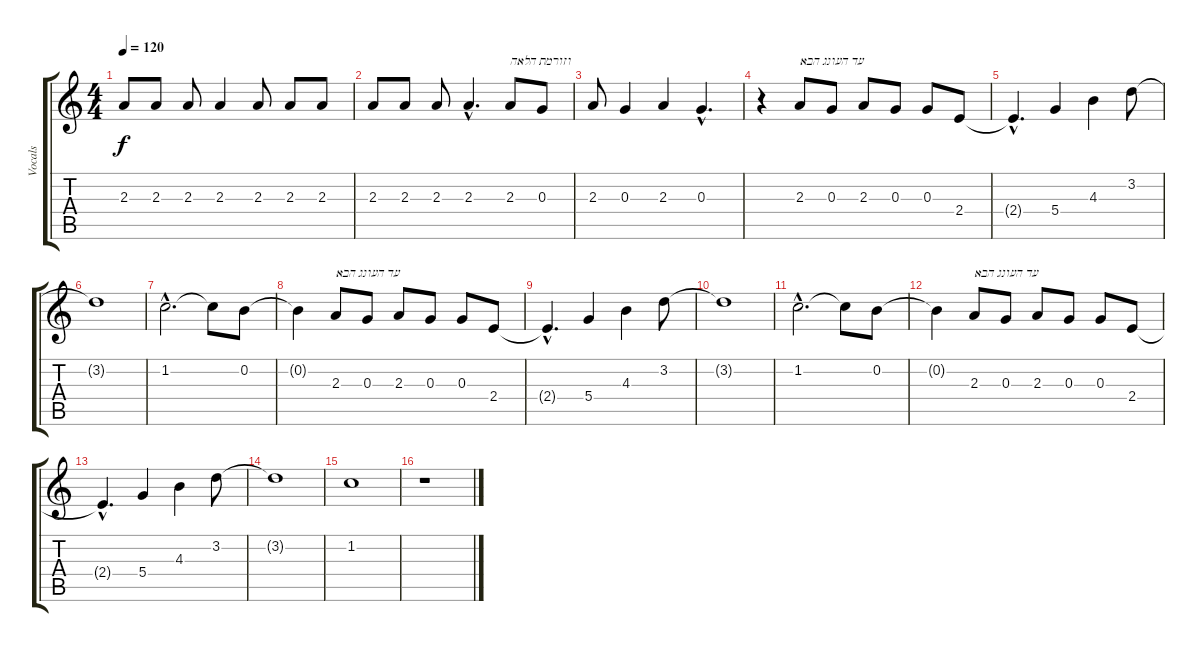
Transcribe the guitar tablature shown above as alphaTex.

\track ("Vocals" "Vocals") {instrument overdrivenguitar}
\staff {score tabs}
\tuning (E4 B3 G3 D3 A2 E2) {hide}
\ts (4 4)
\tempo 120
\clef g2
\ks c
2.3.8{dy f} 2.3.8 2.3.8 2.3.4 2.3.8 2.3.8 2.3.8 |
2.3.8 2.3.8 2.3.8 2.3{hac}.4{d} 2.3.8{txt "וזורמת הלאה"} 0.3.8 |
2.3.8 0.3.4 2.3.4 0.3{hac}.4{d} |
r.4 2.3.8{txt "עד העונג הבא"} 0.3.8 2.3.8 0.3.8 0.3.8 2.4.8 |
2.4{hac t}.4{d} 5.4.4 4.3.4 3.2.8 |
3.2{t}.1 |
1.2{hac}.2{d} 1.2{t}.8 0.2.8 |
0.2{t}.4 2.3.8{txt "עד העונג הבא"} 0.3.8 2.3.8 0.3.8 0.3.8 2.4.8 |
2.4{hac t}.4{d} 5.4.4 4.3.4 3.2.8 |
3.2{t}.1 |
1.2{hac}.2{d} 1.2{t}.8 0.2.8 |
0.2{t}.4 2.3.8{txt "עד העונג הבא"} 0.3.8 2.3.8 0.3.8 0.3.8 2.4.8 |
2.4{hac t}.4{d} 5.4.4 4.3.4 3.2.8 |
3.2{t}.1 |
1.2.1 |
r.1
